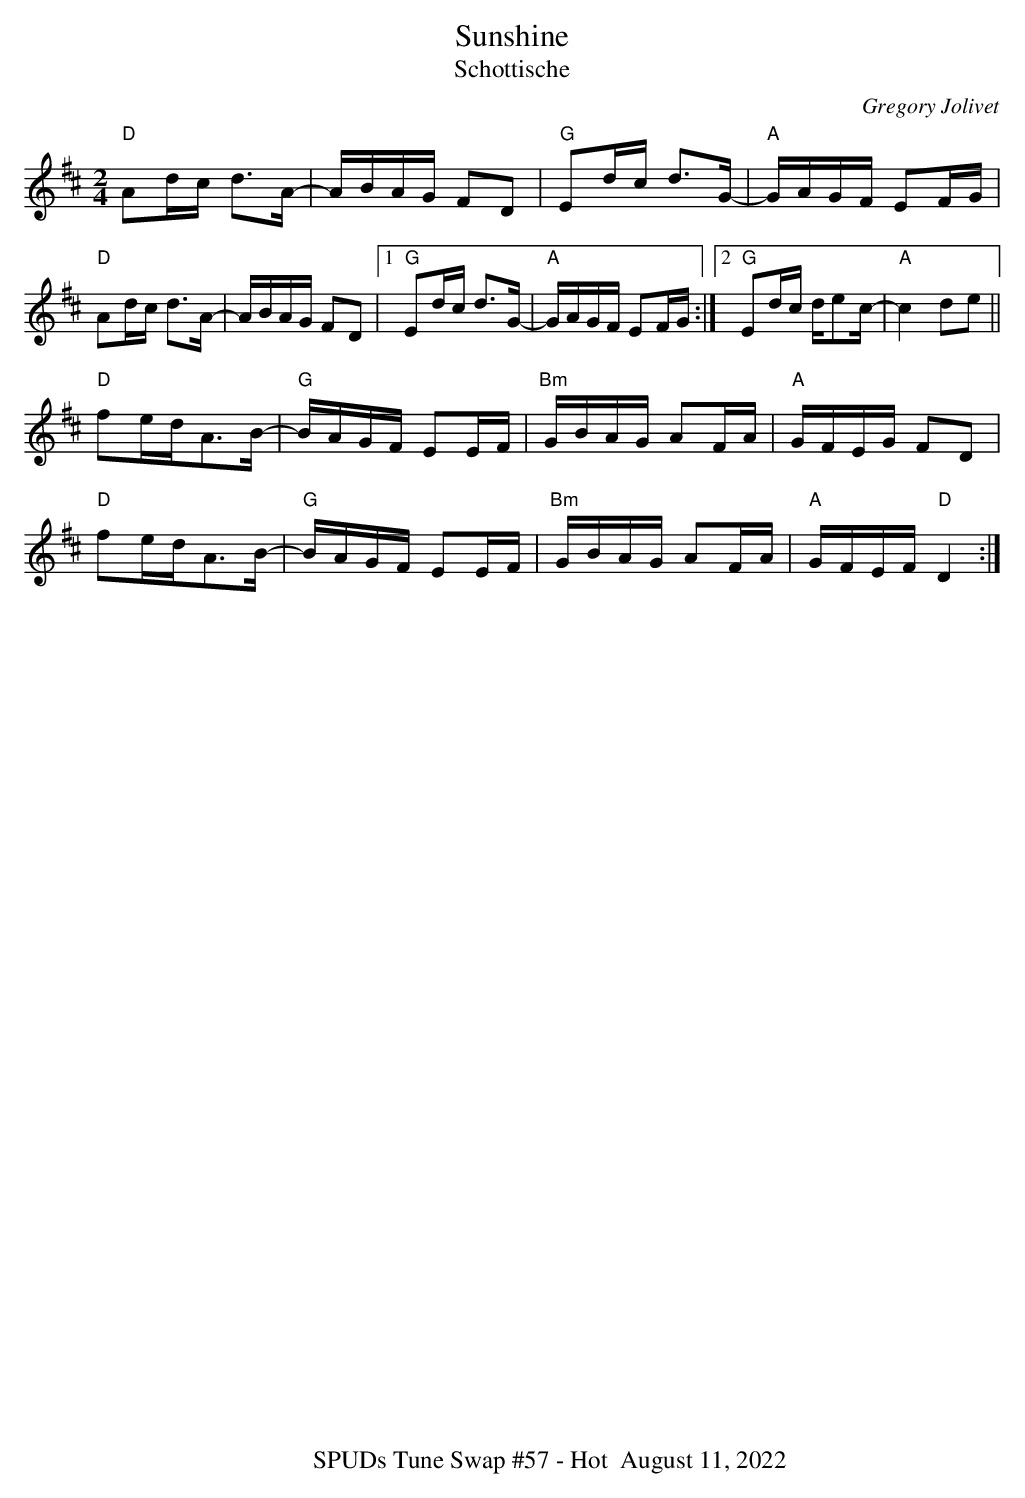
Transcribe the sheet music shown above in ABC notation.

X:1
T:Sunshine
T:Schottische
C:Gregory Jolivet
M:2/4
L:1/8
K:D
"D"Ad/c/ d>A|-A/B/A/G/ FD|"G"Ed/c/ d>G|"A"-G/A/G/F/ EF/G/|
"D"Ad/c/ d>A|-A/B/A/G/ FD|1"G"Ed/c/ d>G|"A"-G/A/G/F/ EF/G/:|2"G"Ed/c/ d/ec/|"A"-c2de||
"D"fe/d/A>B|"G"-B/A/G/F/ EE/F/|"Bm"G/B/A/G/ AF/A/|"A"G/F/E/G/ FD|
"D"fe/d/A>B|"G"-B/A/G/F/ EE/F/|"Bm"G/B/A/G/ AF/A/|"A"G/F/E/F/ "D"D2:|]
